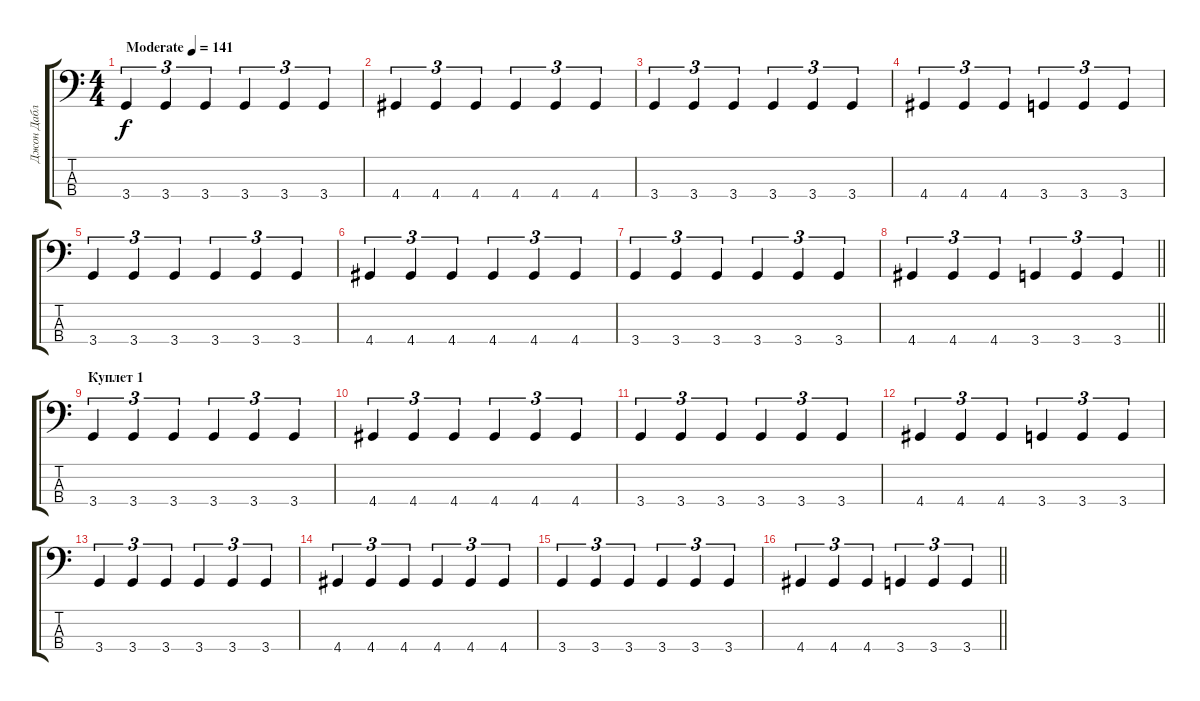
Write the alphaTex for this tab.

\track ("Джон Дабл" "Джон Дабл") {instrument electricbassfinger}
\staff {score tabs}
\tuning (G2 D2 A1 E1) {hide}
\ts (4 4)
\tempo (141 "Moderate")
\clef f4
\ks c
3.4.4{tu (3 2) dy f instrument electricbassfinger} 3.4.4{tu (3 2)} 3.4.4{tu (3 2)} 3.4.4{tu (3 2)} 3.4.4{tu (3 2)} 3.4.4{tu (3 2)} |
4.4.4{tu (3 2)} 4.4.4{tu (3 2)} 4.4.4{tu (3 2)} 4.4.4{tu (3 2)} 4.4.4{tu (3 2)} 4.4.4{tu (3 2)} |
3.4.4{tu (3 2)} 3.4.4{tu (3 2)} 3.4.4{tu (3 2)} 3.4.4{tu (3 2)} 3.4.4{tu (3 2)} 3.4.4{tu (3 2)} |
4.4.4{tu (3 2)} 4.4.4{tu (3 2)} 4.4.4{tu (3 2)} 3.4.4{tu (3 2)} 3.4.4{tu (3 2)} 3.4.4{tu (3 2)} |
3.4.4{tu (3 2)} 3.4.4{tu (3 2)} 3.4.4{tu (3 2)} 3.4.4{tu (3 2)} 3.4.4{tu (3 2)} 3.4.4{tu (3 2)} |
4.4.4{tu (3 2)} 4.4.4{tu (3 2)} 4.4.4{tu (3 2)} 4.4.4{tu (3 2)} 4.4.4{tu (3 2)} 4.4.4{tu (3 2)} |
3.4.4{tu (3 2)} 3.4.4{tu (3 2)} 3.4.4{tu (3 2)} 3.4.4{tu (3 2)} 3.4.4{tu (3 2)} 3.4.4{tu (3 2)} |
\barLineRight lightlight
4.4.4{tu (3 2)} 4.4.4{tu (3 2)} 4.4.4{tu (3 2)} 3.4.4{tu (3 2)} 3.4.4{tu (3 2)} 3.4.4{tu (3 2)} |
\section ("" "Куплет 1")
3.4.4{tu (3 2)} 3.4.4{tu (3 2)} 3.4.4{tu (3 2)} 3.4.4{tu (3 2)} 3.4.4{tu (3 2)} 3.4.4{tu (3 2)} |
4.4.4{tu (3 2)} 4.4.4{tu (3 2)} 4.4.4{tu (3 2)} 4.4.4{tu (3 2)} 4.4.4{tu (3 2)} 4.4.4{tu (3 2)} |
3.4.4{tu (3 2)} 3.4.4{tu (3 2)} 3.4.4{tu (3 2)} 3.4.4{tu (3 2)} 3.4.4{tu (3 2)} 3.4.4{tu (3 2)} |
4.4.4{tu (3 2)} 4.4.4{tu (3 2)} 4.4.4{tu (3 2)} 3.4.4{tu (3 2)} 3.4.4{tu (3 2)} 3.4.4{tu (3 2)} |
3.4.4{tu (3 2)} 3.4.4{tu (3 2)} 3.4.4{tu (3 2)} 3.4.4{tu (3 2)} 3.4.4{tu (3 2)} 3.4.4{tu (3 2)} |
4.4.4{tu (3 2)} 4.4.4{tu (3 2)} 4.4.4{tu (3 2)} 4.4.4{tu (3 2)} 4.4.4{tu (3 2)} 4.4.4{tu (3 2)} |
3.4.4{tu (3 2)} 3.4.4{tu (3 2)} 3.4.4{tu (3 2)} 3.4.4{tu (3 2)} 3.4.4{tu (3 2)} 3.4.4{tu (3 2)} |
\barLineRight lightlight
4.4.4{tu (3 2)} 4.4.4{tu (3 2)} 4.4.4{tu (3 2)} 3.4.4{tu (3 2)} 3.4.4{tu (3 2)} 3.4.4{tu (3 2)}
